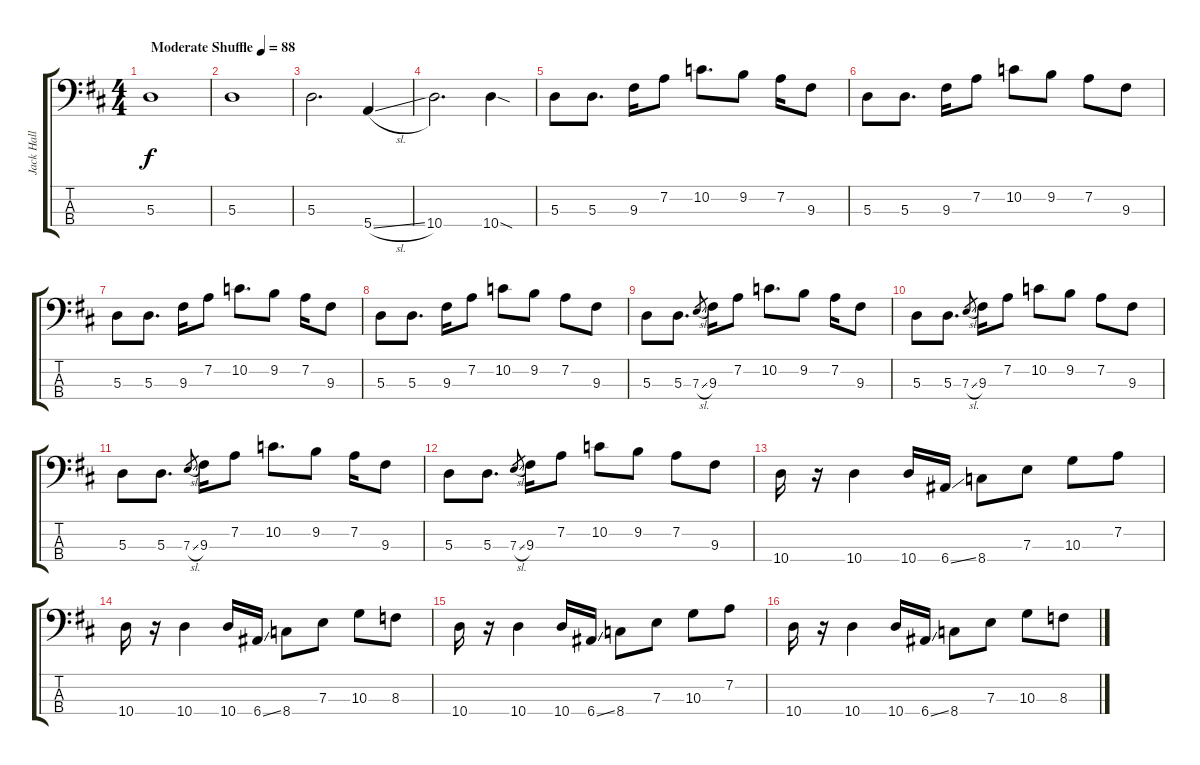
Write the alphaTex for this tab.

\track ("Jack Hall Bass" "Jack Hall ") {instrument electricbasspick}
\staff {score tabs}
\tuning (G2 D2 A1 E1) {hide}
\ts (4 4)
\tempo (88 "Moderate Shuffle")
\clef f4
\ks d
5.3.1{dy f instrument electricbasspick} |
5.3.1 |
5.3.2{d} 5.4{sl}.4 |
10.4.2{d} 10.4{sod}.4 |
5.3.8 5.3.8{d} 9.3.16 7.2.8 10.2.8{d} 9.2.8 7.2.16 9.3.8 |
5.3.8 5.3.8{d} 9.3.16 7.2.8 10.2.8 9.2.8 7.2.8 9.3.8 |
5.3.8 5.3.8{d} 9.3.16 7.2.8 10.2.8{d} 9.2.8 7.2.16 9.3.8 |
5.3.8 5.3.8{d} 9.3.16 7.2.8 10.2.8 9.2.8 7.2.8 9.3.8 |
5.3.8 5.3.8{d} 7.3{sl}.8{gr} 9.3.16 7.2.8 10.2.8{d} 9.2.8 7.2.16 9.3.8 |
5.3.8 5.3.8{d} 7.3{sl}.8{gr} 9.3.16 7.2.8 10.2.8 9.2.8 7.2.8 9.3.8 |
5.3.8 5.3.8{d} 7.3{sl}.8{gr} 9.3.16 7.2.8 10.2.8{d} 9.2.8 7.2.16 9.3.8 |
5.3.8 5.3.8{d} 7.3{sl}.8{gr} 9.3.16 7.2.8 10.2.8 9.2.8 7.2.8 9.3.8 |
10.4.16 r.16 10.4.4 10.4.16 6.4{ss}.16 8.4.8 7.3.8 10.3.8 7.2.8 |
10.4.16 r.16 10.4.4 10.4.16 6.4{ss}.16 8.4.8 7.3.8 10.3.8 8.3.8 |
10.4.16 r.16 10.4.4 10.4.16 6.4{ss}.16 8.4.8 7.3.8 10.3.8 7.2.8 |
10.4.16 r.16 10.4.4 10.4.16 6.4{ss}.16 8.4.8 7.3.8 10.3.8 8.3.8
